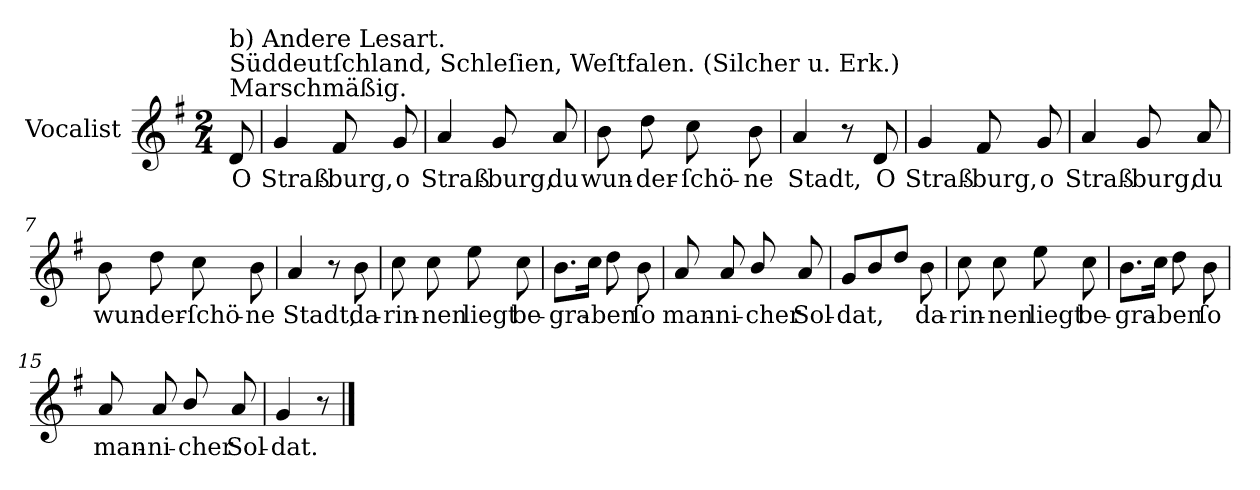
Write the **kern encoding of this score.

**kern	**text
*part1	*part1
*staff1	*staff1
*I"Vocalist	*
*k[f#]	*
*G:	*
*M2/4	*
=	=
!LO:TX:a:t=Marschmäßig.	!
!LO:TX:a:t=Süddeutſchland, Schleſien, Weſtfalen. (Silcher u. Erk.)	!
!LO:TX:a:t=b) Andere Lesart.	!
8d	O
=1	=1
4g	Straß-
8f#	-burg,
8g	o
=2	=2
4a	Straß-
8g	-burg,
8a	du
=3	=3
8b	wun-
8dd	-der-
8cc	-ſchö-
8b	-ne
=4	=4
4a	Stadt,
8r	.
8d	O
=5	=5
4g	Straß-
8f#	-burg,
8g	o
=6	=6
4a	Straß-
8g	-burg,
8a	du
=7	=7
8b	wun-
8dd	-der-
8cc	-ſchö-
8b	-ne
=8	=8
4a	Stadt,
8r	.
8b	da-
=9	=9
8cc	-rin-
8cc	-nen
8ee	liegt
8cc	be-
=10	=10
8.bL	-gra-
16ccJk	.
8dd	-ben
8b	ſo
=11	=11
8a	man-
8a	-ni-
8b/	-cher
8a	Sol-
=12	=12
8g/L	-dat,
8b	.
8ddJ	.
8b	da-
=13	=13
8cc	-rin-
8cc	-nen
8ee	liegt
8cc	be-
=14	=14
8.bL	-gra-
16ccJk	.
8dd	-ben
8b	ſo
=15	=15
8a	man-
8a	-ni-
8b/	-cher
8a	Sol-
=16	=16
4g	-dat.
8r	.
==	==
*-	*-
